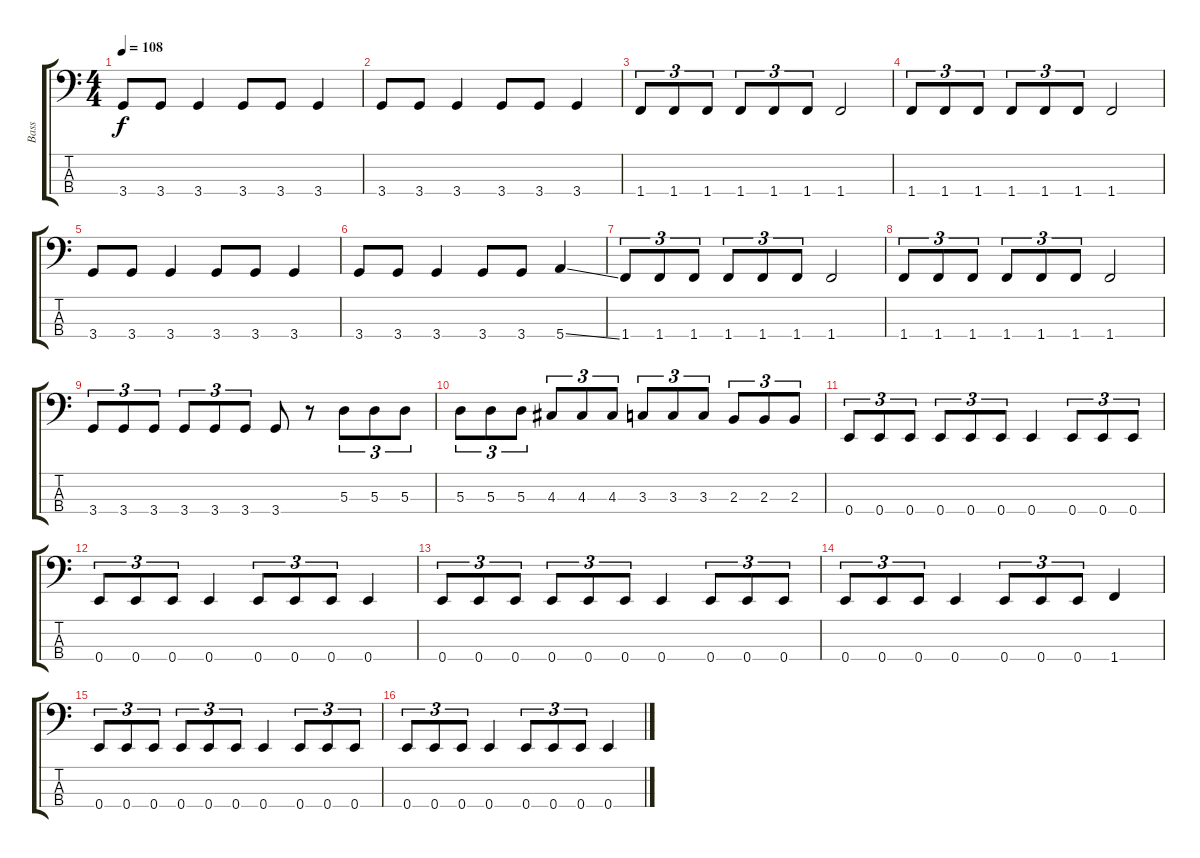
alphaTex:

\track ("Bass" "Bass") {instrument electricbasspick}
\staff {score tabs}
\tuning (G2 D2 A1 E1) {hide}
\ts (4 4)
\tempo 108
\clef f4
\ks c
3.4.8{dy f} 3.4.8 3.4.4 3.4.8 3.4.8 3.4.4 |
3.4.8 3.4.8 3.4.4 3.4.8 3.4.8 3.4.4 |
1.4.8{tu (3 2)} 1.4.8{tu (3 2)} 1.4.8{tu (3 2)} 1.4.8{tu (3 2)} 1.4.8{tu (3 2)} 1.4.8{tu (3 2)} 1.4.2 |
1.4.8{tu (3 2)} 1.4.8{tu (3 2)} 1.4.8{tu (3 2)} 1.4.8{tu (3 2)} 1.4.8{tu (3 2)} 1.4.8{tu (3 2)} 1.4.2 |
3.4.8 3.4.8 3.4.4 3.4.8 3.4.8 3.4.4 |
3.4.8 3.4.8 3.4.4 3.4.8 3.4.8 5.4{ss}.4 |
1.4.8{tu (3 2)} 1.4.8{tu (3 2)} 1.4.8{tu (3 2)} 1.4.8{tu (3 2)} 1.4.8{tu (3 2)} 1.4.8{tu (3 2)} 1.4.2 |
1.4.8{tu (3 2)} 1.4.8{tu (3 2)} 1.4.8{tu (3 2)} 1.4.8{tu (3 2)} 1.4.8{tu (3 2)} 1.4.8{tu (3 2)} 1.4.2 |
3.4.8{tu (3 2)} 3.4.8{tu (3 2)} 3.4.8{tu (3 2)} 3.4.8{tu (3 2)} 3.4.8{tu (3 2)} 3.4.8{tu (3 2)} 3.4.8 r.8 5.3.8{tu (3 2)} 5.3.8{tu (3 2)} 5.3.8{tu (3 2)} |
5.3.8{tu (3 2)} 5.3.8{tu (3 2)} 5.3.8{tu (3 2)} 4.3.8{tu (3 2)} 4.3.8{tu (3 2)} 4.3.8{tu (3 2)} 3.3.8{tu (3 2)} 3.3.8{tu (3 2)} 3.3.8{tu (3 2)} 2.3.8{tu (3 2)} 2.3.8{tu (3 2)} 2.3.8{tu (3 2)} |
0.4.8{tu (3 2)} 0.4.8{tu (3 2)} 0.4.8{tu (3 2)} 0.4.8{tu (3 2)} 0.4.8{tu (3 2)} 0.4.8{tu (3 2)} 0.4.4 0.4.8{tu (3 2)} 0.4.8{tu (3 2)} 0.4.8{tu (3 2)} |
0.4.8{tu (3 2)} 0.4.8{tu (3 2)} 0.4.8{tu (3 2)} 0.4.4 0.4.8{tu (3 2)} 0.4.8{tu (3 2)} 0.4.8{tu (3 2)} 0.4.4 |
0.4.8{tu (3 2)} 0.4.8{tu (3 2)} 0.4.8{tu (3 2)} 0.4.8{tu (3 2)} 0.4.8{tu (3 2)} 0.4.8{tu (3 2)} 0.4.4 0.4.8{tu (3 2)} 0.4.8{tu (3 2)} 0.4.8{tu (3 2)} |
0.4.8{tu (3 2)} 0.4.8{tu (3 2)} 0.4.8{tu (3 2)} 0.4.4 0.4.8{tu (3 2)} 0.4.8{tu (3 2)} 0.4.8{tu (3 2)} 1.4.4 |
0.4.8{tu (3 2)} 0.4.8{tu (3 2)} 0.4.8{tu (3 2)} 0.4.8{tu (3 2)} 0.4.8{tu (3 2)} 0.4.8{tu (3 2)} 0.4.4 0.4.8{tu (3 2)} 0.4.8{tu (3 2)} 0.4.8{tu (3 2)} |
0.4.8{tu (3 2)} 0.4.8{tu (3 2)} 0.4.8{tu (3 2)} 0.4.4 0.4.8{tu (3 2)} 0.4.8{tu (3 2)} 0.4.8{tu (3 2)} 0.4.4
